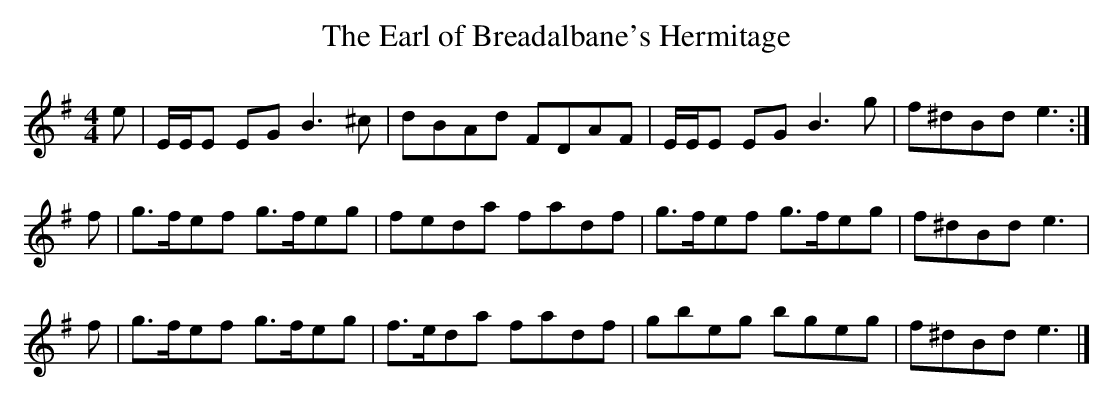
X:1
T:Earl of Breadalbane's Hermitage, The
L:1/8
M:4/4
K:Em
e | E/E/E EG B3 ^c | dBAd  FDAF | E/E/E EG B3  g | f^dBd e3 :|
f | g>fef    g>feg | feda  fadf | g>fef    g>feg | f^dBd e3  |
f | g>fef    g>feg | f>eda fadf | gbeg     bgeg  | f^dBd e3 |]
